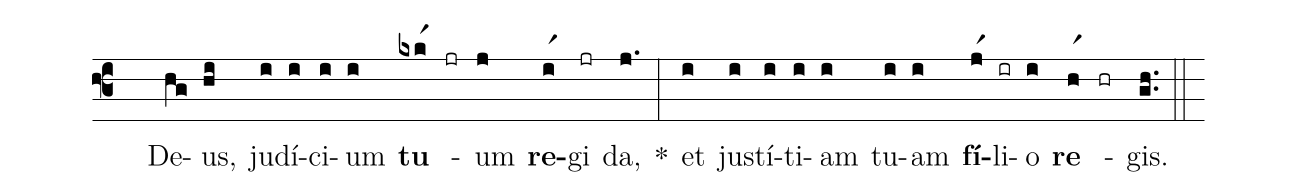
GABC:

%%
(f3)
( )De(hg)us,(hi) ju(i)dí(i)ci(i)um(i) <b>tu</b>(kxkr1) -(jr) um(j) <b>re</b>(ir1)gi(jr) da,(j.) *(:)
et(i) jus(i)tí(i)ti(i)am(i) tu(i)am(i) <b>fí</b>(jr1)li(ir)o(i) <b>re</b>(hr1) -(hr) gis.(g.h.) (::)
